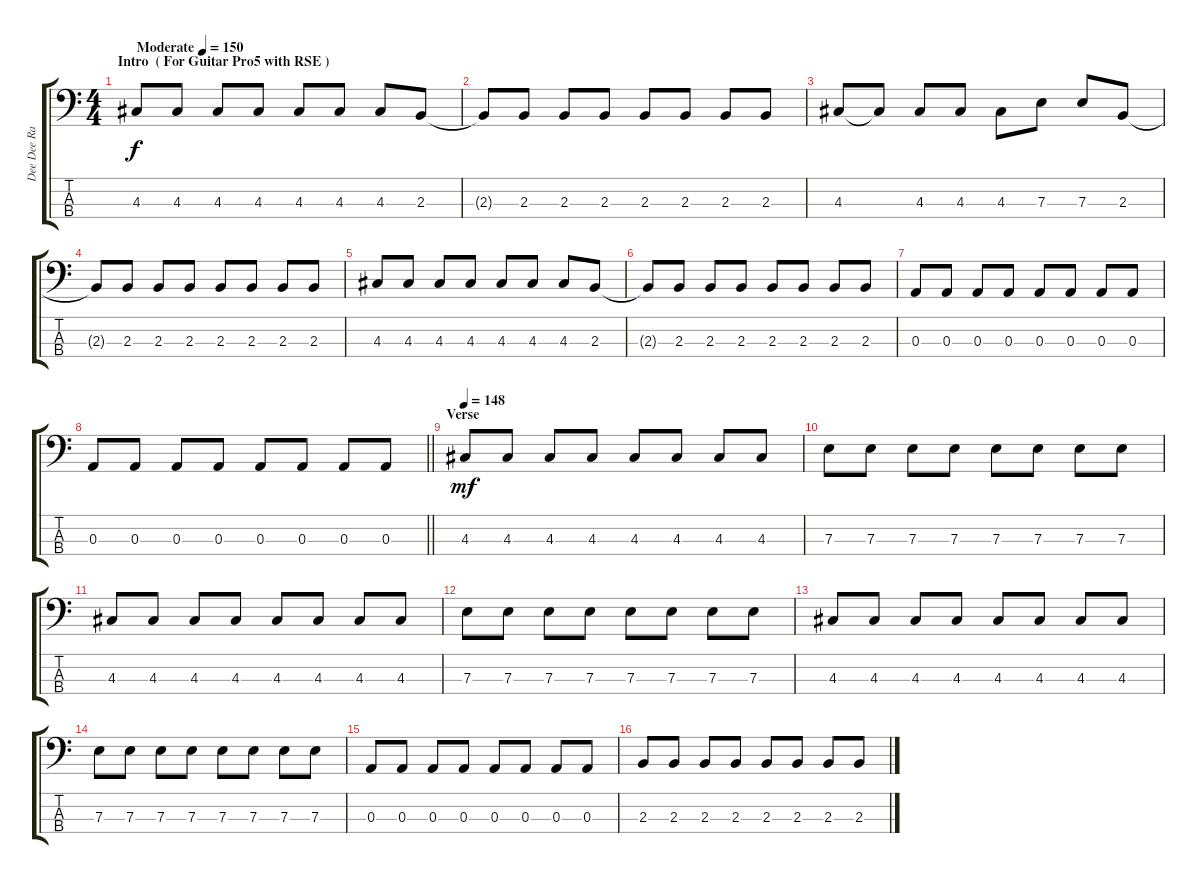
\track ("Dee Dee Ramone - Bass" "Dee Dee Ra") {instrument electricbassfinger}
\staff {score tabs}
\tuning (G2 D2 A1 E1) {hide}
\ts (4 4)
\section ("" "Intro  ( For Guitar Pro5 with RSE )")
\tempo (150 "Moderate")
\clef f4
\ks c
4.3.8{dy f instrument electricbassfinger} 4.3.8 4.3.8 4.3.8 4.3.8 4.3.8 4.3.8 2.3.8 |
2.3{t}.8 2.3.8 2.3.8 2.3.8 2.3.8 2.3.8 2.3.8 2.3.8 |
4.3.8 4.3{t}.8 4.3.8 4.3.8 4.3.8 7.3.8 7.3.8 2.3.8 |
2.3{t}.8 2.3.8 2.3.8 2.3.8 2.3.8 2.3.8 2.3.8 2.3.8 |
4.3.8 4.3.8 4.3.8 4.3.8 4.3.8 4.3.8 4.3.8 2.3.8 |
2.3{t}.8 2.3.8 2.3.8 2.3.8 2.3.8 2.3.8 2.3.8 2.3.8 |
0.3.8 0.3.8 0.3.8 0.3.8 0.3.8 0.3.8 0.3.8 0.3.8 |
\barLineRight lightlight
0.3.8 0.3.8 0.3.8 0.3.8 0.3.8 0.3.8 0.3.8 0.3.8 |
\section ("" "Verse")
\tempo 148
4.3.8{dy mf} 4.3.8 4.3.8 4.3.8 4.3.8 4.3.8 4.3.8 4.3.8 |
7.3.8 7.3.8 7.3.8 7.3.8 7.3.8 7.3.8 7.3.8 7.3.8 |
4.3.8 4.3.8 4.3.8 4.3.8 4.3.8 4.3.8 4.3.8 4.3.8 |
7.3.8 7.3.8 7.3.8 7.3.8 7.3.8 7.3.8 7.3.8 7.3.8 |
4.3.8 4.3.8 4.3.8 4.3.8 4.3.8 4.3.8 4.3.8 4.3.8 |
7.3.8 7.3.8 7.3.8 7.3.8 7.3.8 7.3.8 7.3.8 7.3.8 |
0.3.8 0.3.8 0.3.8 0.3.8 0.3.8 0.3.8 0.3.8 0.3.8 |
2.3.8 2.3.8 2.3.8 2.3.8 2.3.8 2.3.8 2.3.8 2.3.8
